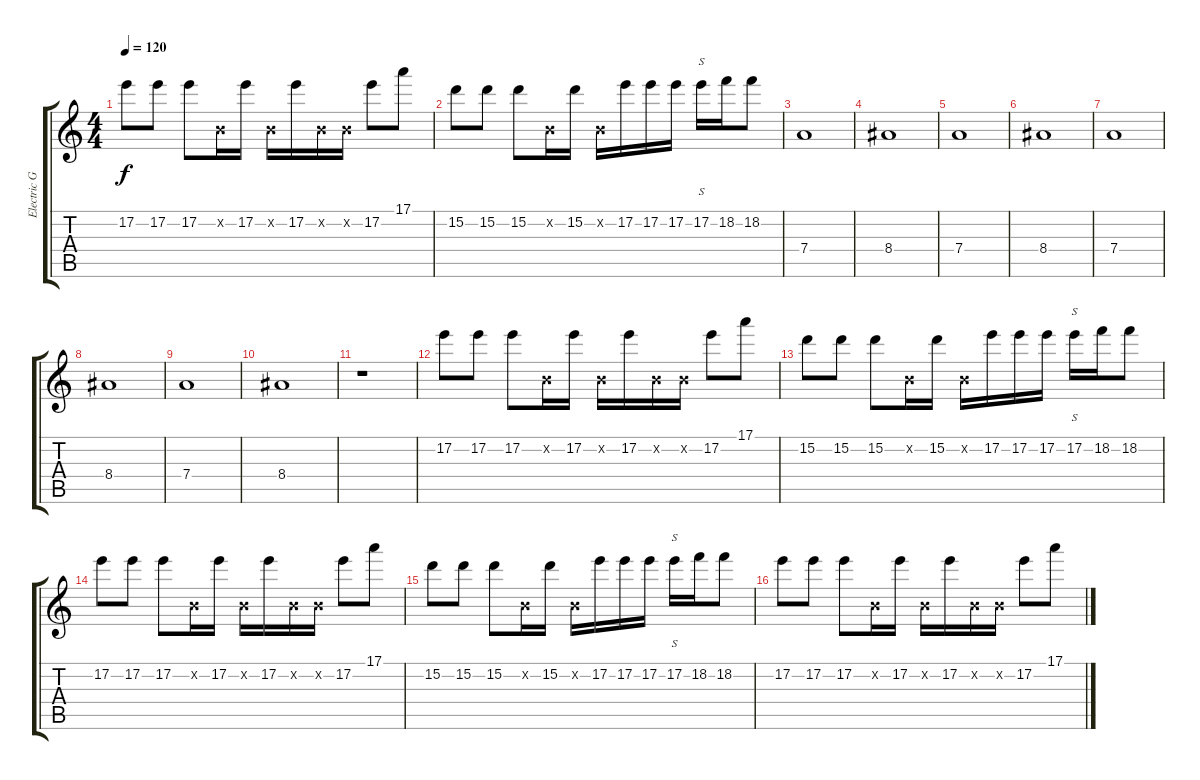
\track ("Electric Guitar" "Electric G") {instrument distortionguitar}
\staff {score tabs}
\tuning (E4 B3 G3 D3 A2 E2) {hide}
\ts (4 4)
\tempo 120
\clef g2
\ks c
17.2.8{dy f} 17.2.8 17.2.8 0.2{x}.16 17.2.16 0.2{x}.16 17.2.16 0.2{x}.16 0.2{x}.16 17.2.8 17.1.8 |
15.2.8 15.2.8 15.2.8 0.2{x}.16 15.2.16 0.2{x}.16 17.2.16 17.2.16 17.2.16 17.2.16{s} 18.2.16 18.2.8 |
7.4.1 |
8.4.1 |
7.4.1 |
8.4.1 |
7.4.1 |
8.4.1 |
7.4.1 |
8.4.1 |
r.1 |
17.2.8 17.2.8 17.2.8 0.2{x}.16 17.2.16 0.2{x}.16 17.2.16 0.2{x}.16 0.2{x}.16 17.2.8 17.1.8 |
15.2.8 15.2.8 15.2.8 0.2{x}.16 15.2.16 0.2{x}.16 17.2.16 17.2.16 17.2.16 17.2.16{s} 18.2.16 18.2.8 |
17.2.8 17.2.8 17.2.8 0.2{x}.16 17.2.16 0.2{x}.16 17.2.16 0.2{x}.16 0.2{x}.16 17.2.8 17.1.8 |
15.2.8 15.2.8 15.2.8 0.2{x}.16 15.2.16 0.2{x}.16 17.2.16 17.2.16 17.2.16 17.2.16{s} 18.2.16 18.2.8 |
17.2.8 17.2.8 17.2.8 0.2{x}.16 17.2.16 0.2{x}.16 17.2.16 0.2{x}.16 0.2{x}.16 17.2.8 17.1.8
